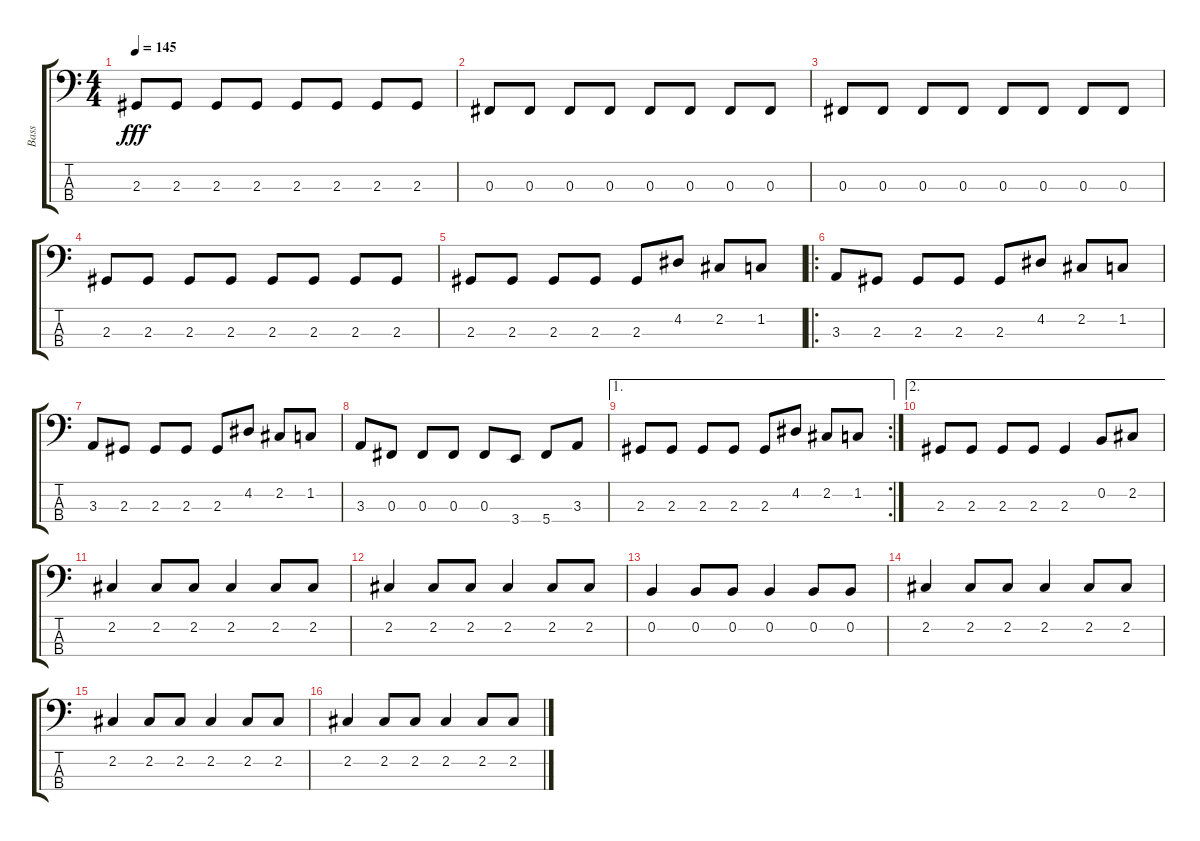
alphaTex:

\track ("Bass" "Bass") {instrument electricbasspick}
\staff {score tabs}
\tuning (E2 B1 Gb1 Db1) {hide}
\ts (4 4)
\tempo 145
\clef f4
\ks c
2.3.8{dy fff} 2.3.8 2.3.8 2.3.8 2.3.8 2.3.8 2.3.8 2.3.8 |
0.3.8 0.3.8 0.3.8 0.3.8 0.3.8 0.3.8 0.3.8 0.3.8 |
0.3.8 0.3.8 0.3.8 0.3.8 0.3.8 0.3.8 0.3.8 0.3.8 |
2.3.8 2.3.8 2.3.8 2.3.8 2.3.8 2.3.8 2.3.8 2.3.8 |
2.3.8 2.3.8 2.3.8 2.3.8 2.3.8 4.2.8 2.2.8 1.2.8 |
\ro
3.3.8 2.3.8 2.3.8 2.3.8 2.3.8 4.2.8 2.2.8 1.2.8 |
3.3.8 2.3.8 2.3.8 2.3.8 2.3.8 4.2.8 2.2.8 1.2.8 |
3.3.8 0.3.8 0.3.8 0.3.8 0.3.8 3.4.8 5.4.8 3.3.8 |
\ae 1
\rc 2
2.3.8 2.3.8 2.3.8 2.3.8 2.3.8 4.2.8 2.2.8 1.2.8 |
\ae 2
2.3.8 2.3.8 2.3.8 2.3.8 2.3.4 0.2.8 2.2.8 |
2.2.4 2.2.8 2.2.8 2.2.4 2.2.8 2.2.8 |
2.2.4 2.2.8 2.2.8 2.2.4 2.2.8 2.2.8 |
0.2.4 0.2.8 0.2.8 0.2.4 0.2.8 0.2.8 |
2.2.4 2.2.8 2.2.8 2.2.4 2.2.8 2.2.8 |
2.2.4 2.2.8 2.2.8 2.2.4 2.2.8 2.2.8 |
2.2.4 2.2.8 2.2.8 2.2.4 2.2.8 2.2.8
